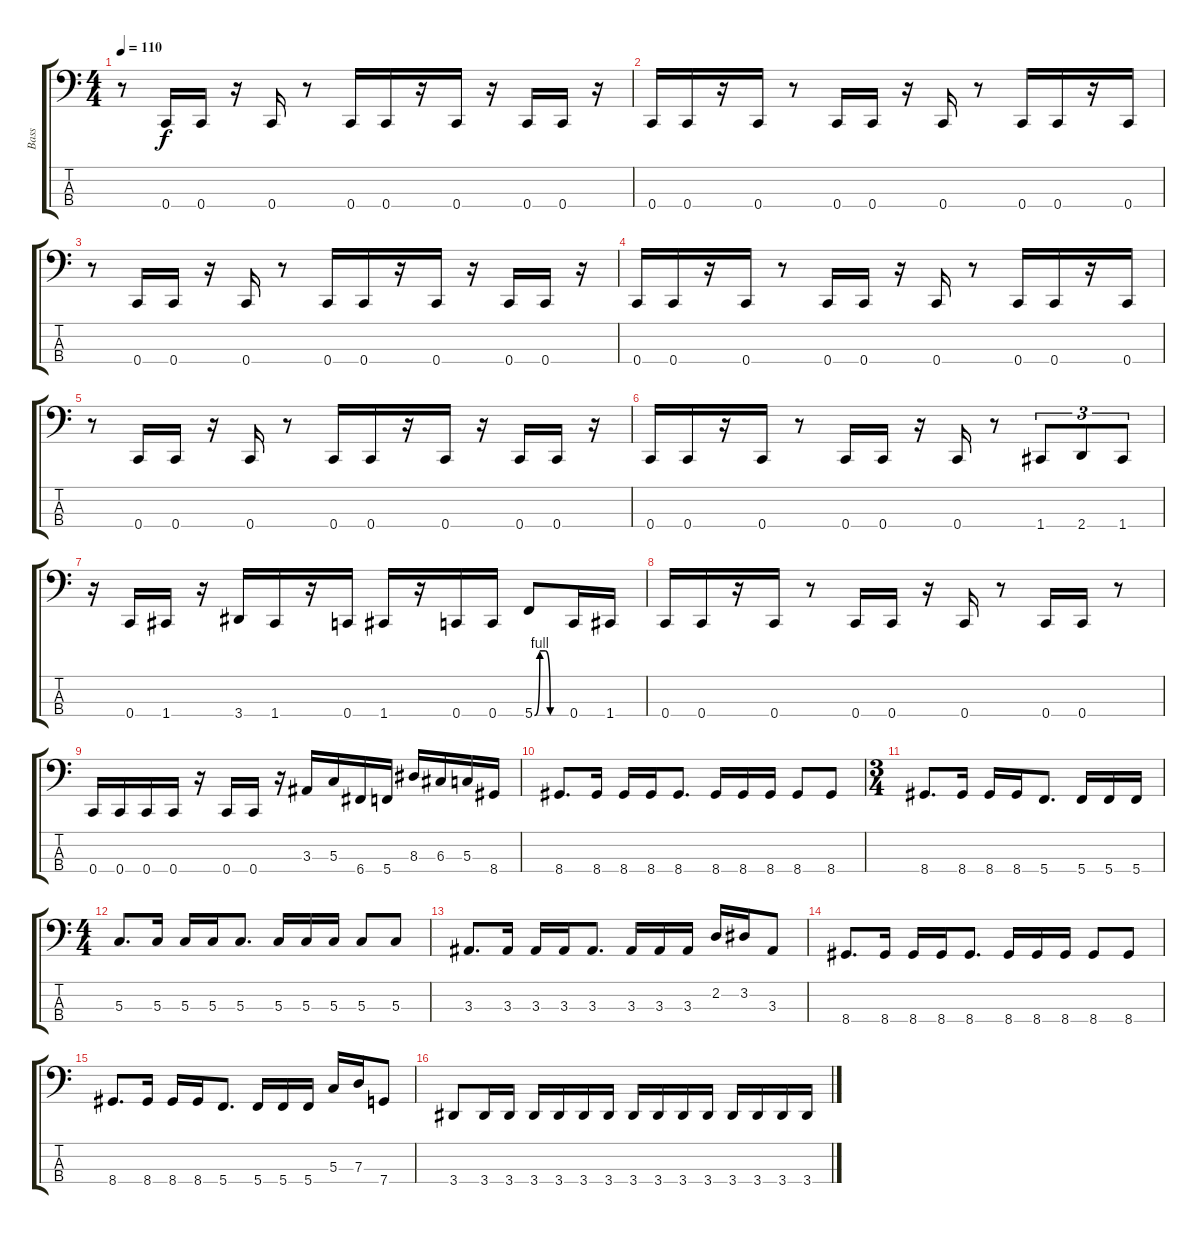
\track ("Bass" "Bass") {instrument electricbasspick}
\staff {score tabs}
\tuning (F2 C2 G1 C1) {hide}
\ts (4 4)
\tempo 110
\clef f4
\ks c
r.8{dy f} 0.4.16 0.4.16 r.16 0.4.16 r.8 0.4.16 0.4.16 r.16 0.4.16 r.16 0.4.16 0.4.16 r.16 |
0.4.16 0.4.16 r.16 0.4.16 r.8 0.4.16 0.4.16 r.16 0.4.16 r.8 0.4.16 0.4.16 r.16 0.4.16 |
r.8 0.4.16 0.4.16 r.16 0.4.16 r.8 0.4.16 0.4.16 r.16 0.4.16 r.16 0.4.16 0.4.16 r.16 |
0.4.16 0.4.16 r.16 0.4.16 r.8 0.4.16 0.4.16 r.16 0.4.16 r.8 0.4.16 0.4.16 r.16 0.4.16 |
r.8 0.4.16 0.4.16 r.16 0.4.16 r.8 0.4.16 0.4.16 r.16 0.4.16 r.16 0.4.16 0.4.16 r.16 |
0.4.16 0.4.16 r.16 0.4.16 r.8 0.4.16 0.4.16 r.16 0.4.16 r.8 1.4.8{tu (3 2)} 2.4.8{tu (3 2)} 1.4.8{tu (3 2)} |
r.16 0.4.16 1.4.16 r.16 3.4.16 1.4.16 r.16 0.4.16 1.4.16 r.16 0.4.16 0.4.16 5.4{be (custom 0 0 10 4 20 4 30 0 60 0)}.8 0.4.16 1.4.16 |
0.4.16 0.4.16 r.16 0.4.16 r.8 0.4.16 0.4.16 r.16 0.4.16 r.8 0.4.16 0.4.16 r.8 |
0.4.16 0.4.16 0.4.16 0.4.16 r.16 0.4.16 0.4.16 r.16 3.3.16 5.3.16 6.4.16 5.4.16 8.3.16 6.3.16 5.3.16 8.4.16 |
8.4.8{d} 8.4.16 8.4.16 8.4.16 8.4.8{d} 8.4.16 8.4.16 8.4.16 8.4.8 8.4.8 |
\ts (3 4)
8.4.8{d} 8.4.16 8.4.16 8.4.16 5.4.8{d} 5.4.16 5.4.16 5.4.16 |
\ts (4 4)
5.3.8{d} 5.3.16 5.3.16 5.3.16 5.3.8{d} 5.3.16 5.3.16 5.3.16 5.3.8 5.3.8 |
3.3.8{d} 3.3.16 3.3.16 3.3.16 3.3.8{d} 3.3.16 3.3.16 3.3.16 2.2.16 3.2.16 3.3.8 |
8.4.8{d} 8.4.16 8.4.16 8.4.16 8.4.8{d} 8.4.16 8.4.16 8.4.16 8.4.8 8.4.8 |
8.4.8{d} 8.4.16 8.4.16 8.4.16 5.4.8{d} 5.4.16 5.4.16 5.4.16 5.3.16 7.3.16 7.4.8 |
3.4.8 3.4.16 3.4.16 3.4.16 3.4.16 3.4.16 3.4.16 3.4.16 3.4.16 3.4.16 3.4.16 3.4.16 3.4.16 3.4.16 3.4.16
